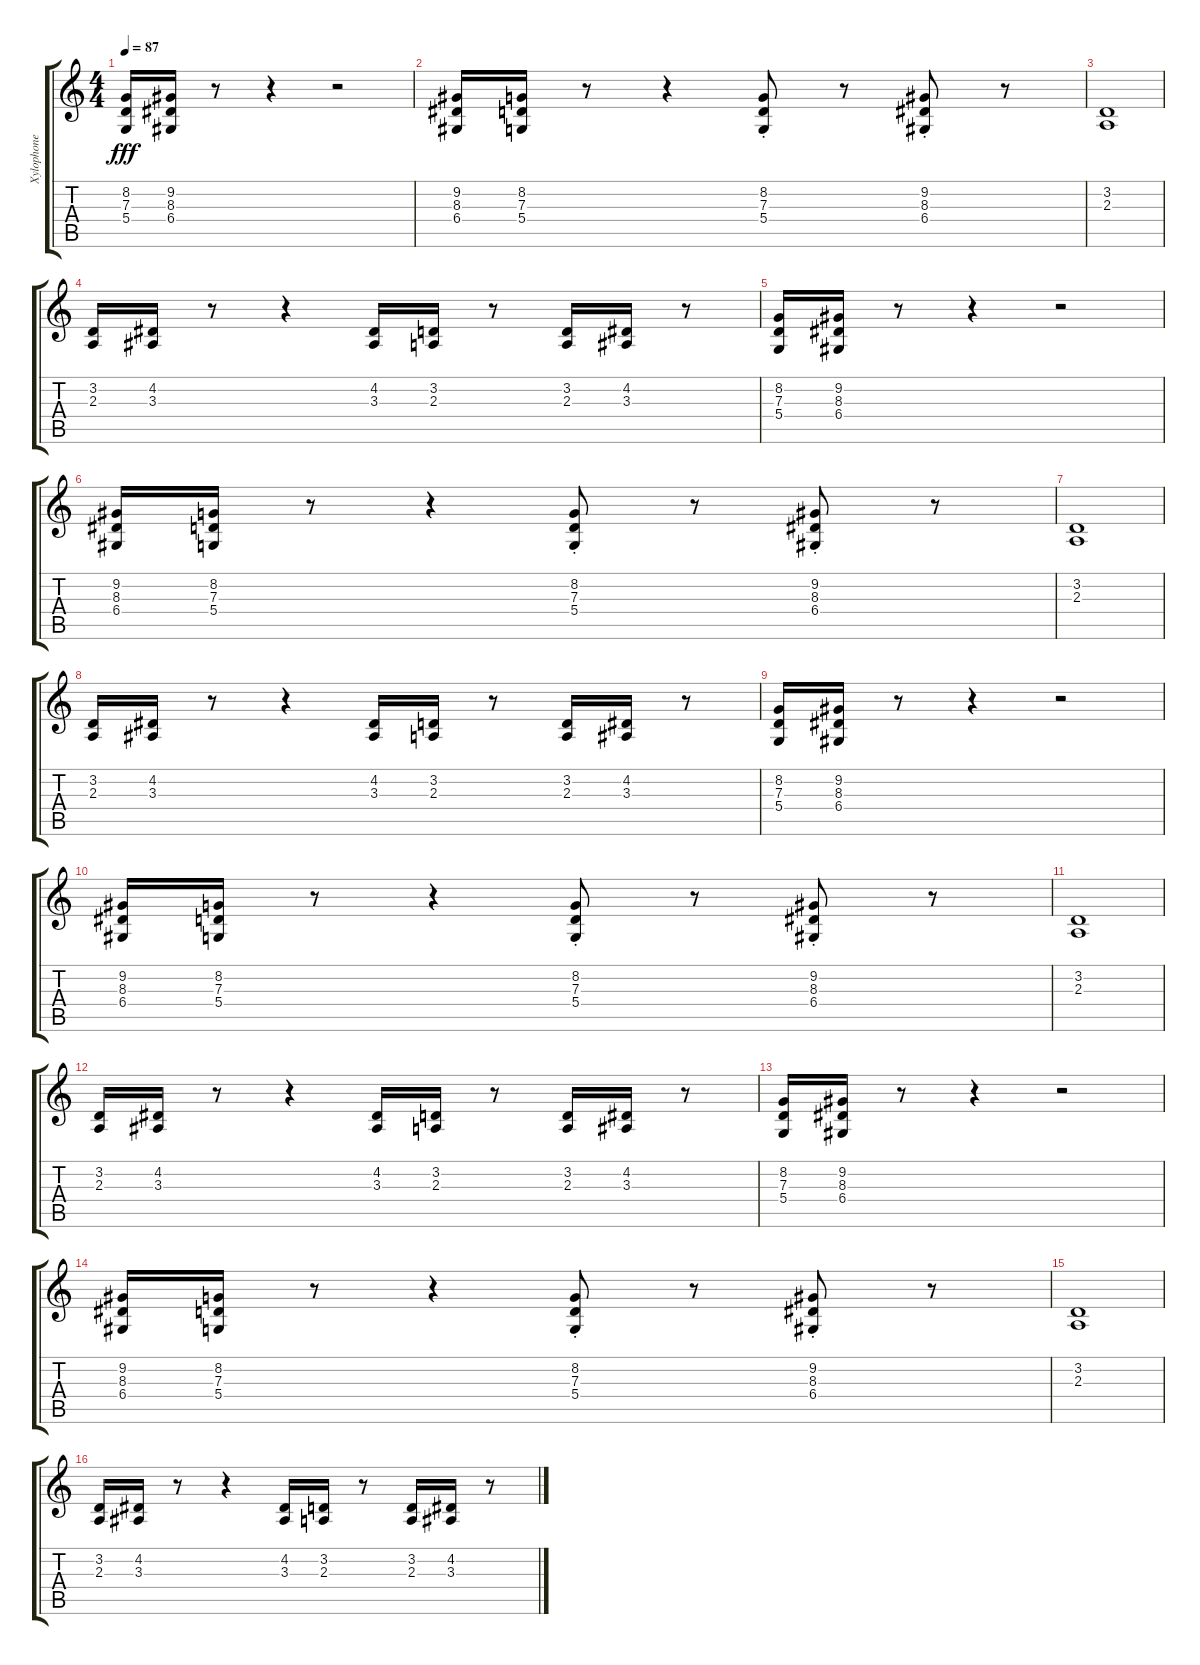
\track ("Xylophone" "Xylophone") {instrument xylophone}
\staff {score tabs}
\tuning (E4 B3 G3 D3 A2 E2) {hide}
\ts (4 4)
\tempo 87
\clef g2
\ks c
(8.2 7.3 5.4).16{dy fff} (9.2 8.3 6.4).16 r.8 r.4 r.2 |
(9.2 8.3 6.4).16 (8.2 7.3 5.4).16 r.8 r.4 (8.2{st} 7.3{st} 5.4{st}).8 r.8 (9.2{st} 8.3{st} 6.4{st}).8 r.8 |
(3.2 2.3).1 |
(3.2 2.3).16 (4.2 3.3).16 r.8 r.4 (4.2 3.3).16 (3.2 2.3).16 r.8 (3.2 2.3).16 (4.2 3.3).16 r.8 |
(8.2 7.3 5.4).16 (9.2 8.3 6.4).16 r.8 r.4 r.2 |
(9.2 8.3 6.4).16 (8.2 7.3 5.4).16 r.8 r.4 (8.2{st} 7.3{st} 5.4{st}).8 r.8 (9.2{st} 8.3{st} 6.4{st}).8 r.8 |
(3.2 2.3).1 |
(3.2 2.3).16 (4.2 3.3).16 r.8 r.4 (4.2 3.3).16 (3.2 2.3).16 r.8 (3.2 2.3).16 (4.2 3.3).16 r.8 |
(8.2 7.3 5.4).16 (9.2 8.3 6.4).16 r.8 r.4 r.2 |
(9.2 8.3 6.4).16 (8.2 7.3 5.4).16 r.8 r.4 (8.2{st} 7.3{st} 5.4{st}).8 r.8 (9.2{st} 8.3{st} 6.4{st}).8 r.8 |
(3.2 2.3).1 |
(3.2 2.3).16 (4.2 3.3).16 r.8 r.4 (4.2 3.3).16 (3.2 2.3).16 r.8 (3.2 2.3).16 (4.2 3.3).16 r.8 |
(8.2 7.3 5.4).16 (9.2 8.3 6.4).16 r.8 r.4 r.2 |
(9.2 8.3 6.4).16 (8.2 7.3 5.4).16 r.8 r.4 (8.2{st} 7.3{st} 5.4{st}).8 r.8 (9.2{st} 8.3{st} 6.4{st}).8 r.8 |
(3.2 2.3).1 |
(3.2 2.3).16 (4.2 3.3).16 r.8 r.4 (4.2 3.3).16 (3.2 2.3).16 r.8 (3.2 2.3).16 (4.2 3.3).16 r.8
